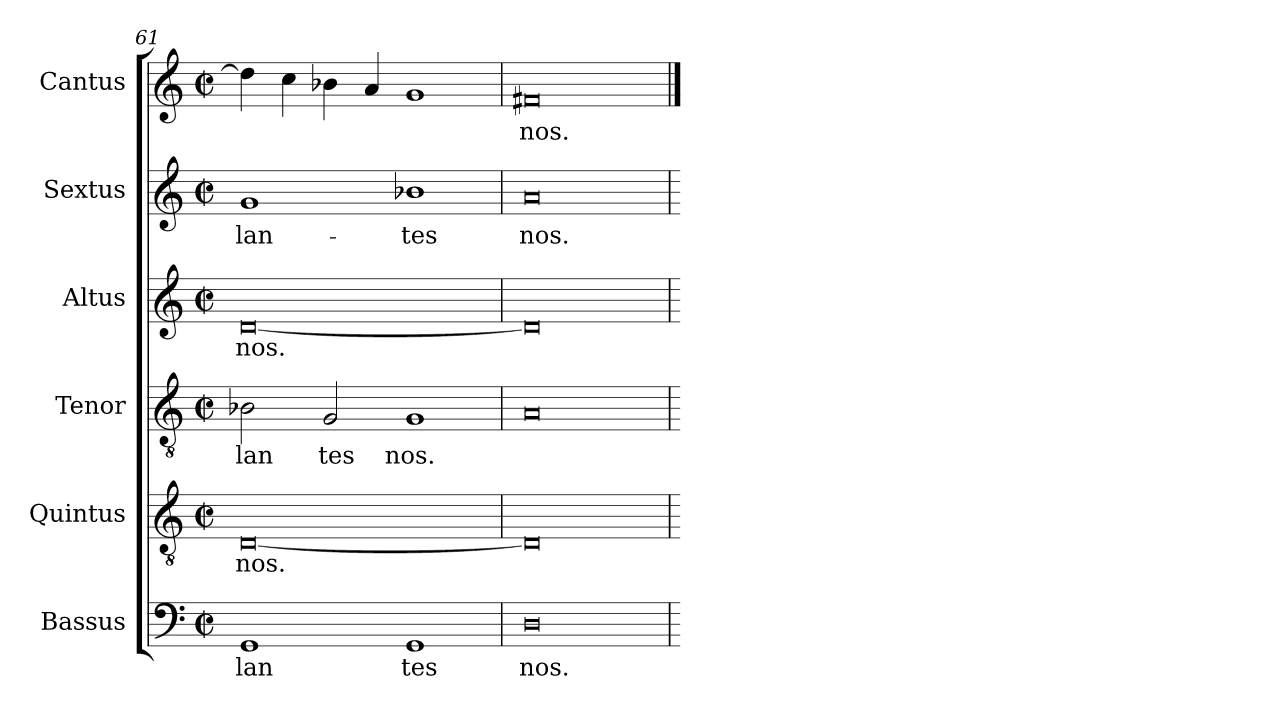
**kern	**text	**kern	**text	**kern	**text	**kern	**text	**kern	**text	**kern	**text
*part6	*part6	*part5	*part5	*part4	*part4	*part3	*part3	*part2	*part2	*part1	*part1
*staff6	*staff6	*staff5	*staff5	*staff4	*staff4	*staff3	*staff3	*staff2	*staff2	*staff1	*staff1
*I"Bassus	*	*I"Quintus	*	*I"Tenor	*	*I"Altus	*	*I"Sextus	*	*I"Cantus	*
*clefF4	*	*clefGv2	*	*clefGv2	*	*clefG2	*	*clefG2	*	*clefG2	*
*k[]	*	*	*	*	*	*	*	*	*	*	*
*C:	*	*	*	*	*	*	*	*	*	*	*
*M2/2	*	*M2/2	*	*M2/2	*	*M2/2	*	*M2/2	*	*M2/2	*
*met(c|)	*	*met(c|)	*	*met(c|)	*	*met(c|)	*	*met(c|)	*	*met(c|)	*
=61	=61	=61	=61	=61	=61	=61	=61	=61	=61	=61	=61
!	!LO:LY:b:cj	!	!LO:LY:b	!	!LO:LY:b:cj	!	!LO:LY:b	!	!LO:LY:b:cj	!	!
1GG	lan	[<0D	nos.	2B-X\	lan	[<0d	nos.	1g	-lan-	4dd\]	.
.	.	.	.	.	.	.	.	.	.	4cc\	.
!	!	!	!	!	!LO:LY:b:cj	!	!	!	!	!	!
.	.	.	.	2G/	tes	.	.	.	.	4b-X\	.
.	.	.	.	.	.	.	.	.	.	4a/	.
!	!LO:LY:b:cj	!	!	!	!LO:LY:b	!	!	!	!LO:LY:b:cj	!	!
1GG	tes	.	.	1G	nos.	.	.	1b-X	-tes	1g	.
=62	=62	=62	=62	=62	=62	=62	=62	=62	=62	=62	=62
!	!LO:LY:b:cj	!	!	!	!	!	!	!	!LO:LY:b:cj	!	!LO:LY:b:cj
0D	nos.	0D]	.	0A	.	0d]	.	0a	nos.	0f#X	nos.
=	==	=	==	=	==	=	==	=	==	==	==
*-	*-	*-	*-	*-	*-	*-	*-	*-	*-	*-	*-
